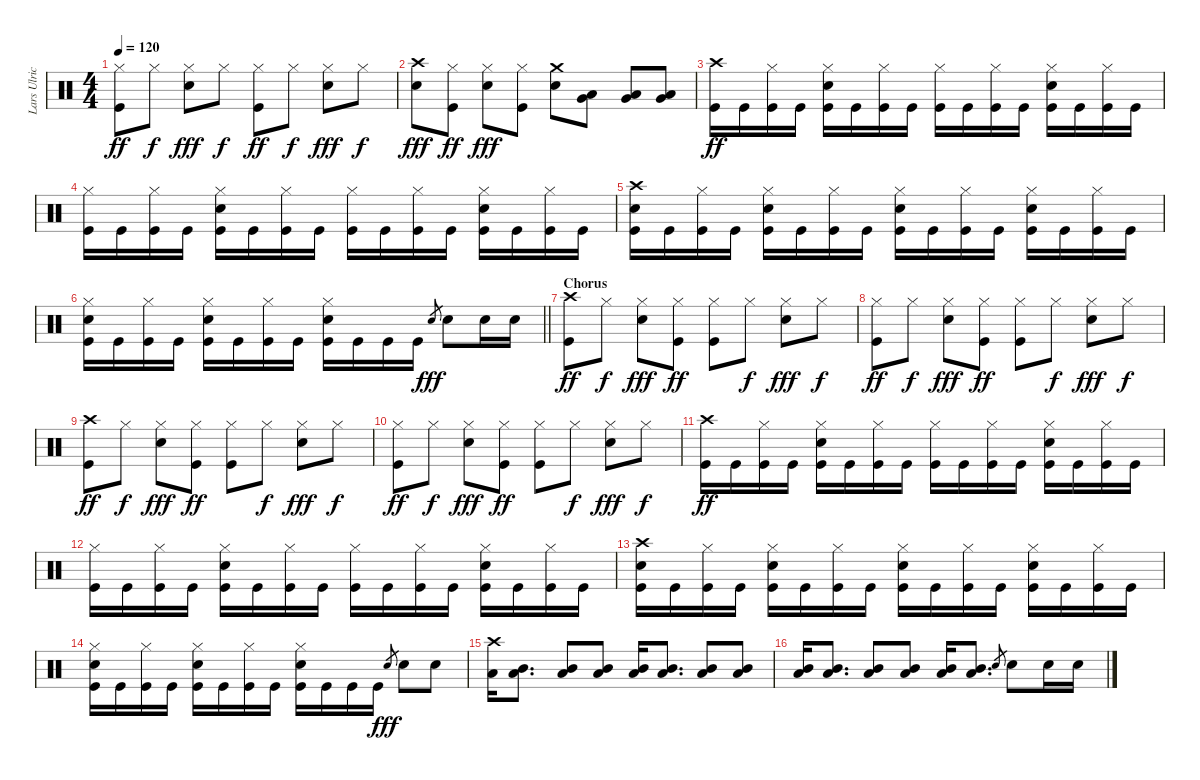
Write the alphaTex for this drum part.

\track ("Lars Ulrich" "Lars Ulric") {instrument percussion}
\staff {score}
\articulation defaults
\ts (4 4)
\tempo 120
\clef neutral
\ks c
("Hi-Hat (closed)" "Kick (hit)").8{dy ff} "Hi-Hat (closed)".8{dy f} ("Hi-Hat (closed)" "Electric Snare (hit)").8{dy fff} "Hi-Hat (closed)".8{dy f} ("Hi-Hat (closed)" "Kick (hit)").8{dy ff} "Hi-Hat (closed)".8{dy f} ("Hi-Hat (closed)" "Electric Snare (hit)").8{dy fff} "Hi-Hat (closed)".8{dy f} |
("Crash high (hit)" "Electric Snare (hit)").8{dy fff} ("Hi-Hat (closed)" "Kick (hit)").8{dy ff} ("Hi-Hat (closed)" "Electric Snare (hit)").8{dy fff} ("Hi-Hat (closed)" "Kick (hit)").8 ("Crash medium (hit)" "Electric Snare (hit)").8 ("Low Tom (hit)" "Very Low Tom (hit)").8 ("Low Tom (hit)" "Very Low Tom (hit)").8 ("Low Tom (hit)" "Very Low Tom (hit)").8 |
("Crash high (hit)" "Kick (hit)").16{dy ff} "Kick (hit)".16 ("Hi-Hat (closed)" "Kick (hit)").16 "Kick (hit)".16 ("Hi-Hat (closed)" "Electric Snare (hit)" "Kick (hit)").16 "Kick (hit)".16 ("Hi-Hat (closed)" "Kick (hit)").16 "Kick (hit)".16 ("Hi-Hat (closed)" "Kick (hit)").16 "Kick (hit)".16 ("Hi-Hat (closed)" "Kick (hit)").16 "Kick (hit)".16 ("Hi-Hat (closed)" "Electric Snare (hit)" "Kick (hit)").16 "Kick (hit)".16 ("Hi-Hat (closed)" "Kick (hit)").16 "Kick (hit)".16 |
("Hi-Hat (closed)" "Kick (hit)").16 "Kick (hit)".16 ("Hi-Hat (closed)" "Kick (hit)").16 "Kick (hit)".16 ("Hi-Hat (closed)" "Electric Snare (hit)" "Kick (hit)").16 "Kick (hit)".16 ("Hi-Hat (closed)" "Kick (hit)").16 "Kick (hit)".16 ("Hi-Hat (closed)" "Kick (hit)").16 "Kick (hit)".16 ("Hi-Hat (closed)" "Kick (hit)").16 "Kick (hit)".16 ("Hi-Hat (closed)" "Electric Snare (hit)" "Kick (hit)").16 "Kick (hit)".16 ("Hi-Hat (closed)" "Kick (hit)").16 "Kick (hit)".16 |
("Crash high (hit)" "Electric Snare (hit)" "Kick (hit)").16 "Kick (hit)".16 ("Hi-Hat (closed)" "Kick (hit)").16 "Kick (hit)".16 ("Hi-Hat (closed)" "Electric Snare (hit)" "Kick (hit)").16 "Kick (hit)".16 ("Hi-Hat (closed)" "Kick (hit)").16 "Kick (hit)".16 ("Hi-Hat (closed)" "Electric Snare (hit)" "Kick (hit)").16 "Kick (hit)".16 ("Hi-Hat (closed)" "Kick (hit)").16 "Kick (hit)".16 ("Hi-Hat (closed)" "Electric Snare (hit)" "Kick (hit)").16 "Kick (hit)".16 ("Hi-Hat (closed)" "Kick (hit)").16 "Kick (hit)".16 |
\barLineRight lightlight
("Hi-Hat (closed)" "Electric Snare (hit)" "Kick (hit)").16 "Kick (hit)".16 ("Hi-Hat (closed)" "Kick (hit)").16 "Kick (hit)".16 ("Hi-Hat (closed)" "Electric Snare (hit)" "Kick (hit)").16 "Kick (hit)".16 ("Hi-Hat (closed)" "Kick (hit)").16 "Kick (hit)".16 ("Hi-Hat (closed)" "Electric Snare (hit)" "Kick (hit)").16 "Kick (hit)".16 "Kick (hit)".16 "Kick (hit)".16 "Electric Snare (hit)".8{gr dy fff} "Electric Snare (hit)".8 "Electric Snare (hit)".16 "Electric Snare (hit)".16 |
\section ("" "Chorus")
("Crash high (hit)" "Kick (hit)").8{dy ff} "Hi-Hat (closed)".8{dy f} ("Hi-Hat (closed)" "Electric Snare (hit)").8{dy fff} ("Hi-Hat (closed)" "Kick (hit)").8{dy ff} ("Hi-Hat (closed)" "Kick (hit)").8 "Hi-Hat (closed)".8{dy f} ("Hi-Hat (closed)" "Electric Snare (hit)").8{dy fff} "Hi-Hat (closed)".8{dy f} |
("Hi-Hat (closed)" "Kick (hit)").8{dy ff} "Hi-Hat (closed)".8{dy f} ("Hi-Hat (closed)" "Electric Snare (hit)").8{dy fff} ("Hi-Hat (closed)" "Kick (hit)").8{dy ff} ("Hi-Hat (closed)" "Kick (hit)").8 "Hi-Hat (closed)".8{dy f} ("Hi-Hat (closed)" "Electric Snare (hit)").8{dy fff} "Hi-Hat (closed)".8{dy f} |
("Crash high (hit)" "Kick (hit)").8{dy ff} "Hi-Hat (closed)".8{dy f} ("Hi-Hat (closed)" "Electric Snare (hit)").8{dy fff} ("Hi-Hat (closed)" "Kick (hit)").8{dy ff} ("Hi-Hat (closed)" "Kick (hit)").8 "Hi-Hat (closed)".8{dy f} ("Hi-Hat (closed)" "Electric Snare (hit)").8{dy fff} "Hi-Hat (closed)".8{dy f} |
("Hi-Hat (closed)" "Kick (hit)").8{dy ff} "Hi-Hat (closed)".8{dy f} ("Hi-Hat (closed)" "Electric Snare (hit)").8{dy fff} ("Hi-Hat (closed)" "Kick (hit)").8{dy ff} ("Hi-Hat (closed)" "Kick (hit)").8 "Hi-Hat (closed)".8{dy f} ("Hi-Hat (closed)" "Electric Snare (hit)").8{dy fff} "Hi-Hat (closed)".8{dy f} |
("Crash high (hit)" "Kick (hit)").16{dy ff} "Kick (hit)".16 ("Hi-Hat (closed)" "Kick (hit)").16 "Kick (hit)".16 ("Hi-Hat (closed)" "Electric Snare (hit)" "Kick (hit)").16 "Kick (hit)".16 ("Hi-Hat (closed)" "Kick (hit)").16 "Kick (hit)".16 ("Hi-Hat (closed)" "Kick (hit)").16 "Kick (hit)".16 ("Hi-Hat (closed)" "Kick (hit)").16 "Kick (hit)".16 ("Hi-Hat (closed)" "Electric Snare (hit)" "Kick (hit)").16 "Kick (hit)".16 ("Hi-Hat (closed)" "Kick (hit)").16 "Kick (hit)".16 |
("Hi-Hat (closed)" "Kick (hit)").16 "Kick (hit)".16 ("Hi-Hat (closed)" "Kick (hit)").16 "Kick (hit)".16 ("Hi-Hat (closed)" "Electric Snare (hit)" "Kick (hit)").16 "Kick (hit)".16 ("Hi-Hat (closed)" "Kick (hit)").16 "Kick (hit)".16 ("Hi-Hat (closed)" "Kick (hit)").16 "Kick (hit)".16 ("Hi-Hat (closed)" "Kick (hit)").16 "Kick (hit)".16 ("Hi-Hat (closed)" "Electric Snare (hit)" "Kick (hit)").16 "Kick (hit)".16 ("Hi-Hat (closed)" "Kick (hit)").16 "Kick (hit)".16 |
("Crash high (hit)" "Electric Snare (hit)" "Kick (hit)").16 "Kick (hit)".16 ("Hi-Hat (closed)" "Kick (hit)").16 "Kick (hit)".16 ("Hi-Hat (closed)" "Electric Snare (hit)" "Kick (hit)").16 "Kick (hit)".16 ("Hi-Hat (closed)" "Kick (hit)").16 "Kick (hit)".16 ("Hi-Hat (closed)" "Electric Snare (hit)" "Kick (hit)").16 "Kick (hit)".16 ("Hi-Hat (closed)" "Kick (hit)").16 "Kick (hit)".16 ("Hi-Hat (closed)" "Electric Snare (hit)" "Kick (hit)").16 "Kick (hit)".16 ("Hi-Hat (closed)" "Kick (hit)").16 "Kick (hit)".16 |
("Hi-Hat (closed)" "Electric Snare (hit)" "Kick (hit)").16 "Kick (hit)".16 ("Hi-Hat (closed)" "Kick (hit)").16 "Kick (hit)".16 ("Hi-Hat (closed)" "Electric Snare (hit)" "Kick (hit)").16 "Kick (hit)".16 ("Hi-Hat (closed)" "Kick (hit)").16 "Kick (hit)".16 ("Hi-Hat (closed)" "Electric Snare (hit)" "Kick (hit)").16 "Kick (hit)".16 "Kick (hit)".16 "Kick (hit)".16 "Electric Snare (hit)".8{gr dy fff} "Electric Snare (hit)".8 "Electric Snare (hit)".8 |
("Crash high (hit)" "Low Tom (hit)").16 ("Mid Tom (hit)" "Low Tom (hit)").8{d} ("Mid Tom (hit)" "Low Tom (hit)").8 ("Mid Tom (hit)" "Low Tom (hit)").8 ("Mid Tom (hit)" "Low Tom (hit)").16 ("Mid Tom (hit)" "Low Tom (hit)").8{d} ("Mid Tom (hit)" "Low Tom (hit)").8 ("Mid Tom (hit)" "Low Tom (hit)").8 |
("Mid Tom (hit)" "Low Tom (hit)").16 ("Mid Tom (hit)" "Low Tom (hit)").8{d} ("Mid Tom (hit)" "Low Tom (hit)").8 ("Mid Tom (hit)" "Low Tom (hit)").8 ("Mid Tom (hit)" "Low Tom (hit)").16 ("Mid Tom (hit)" "Low Tom (hit)").8{d} "Electric Snare (hit)".8{gr} "Electric Snare (hit)".8 "Electric Snare (hit)".16 "Electric Snare (hit)".16
